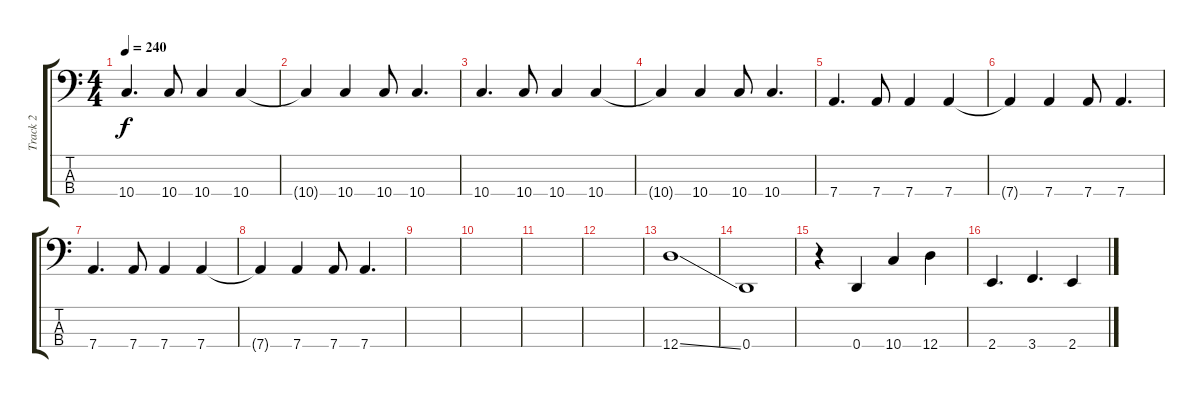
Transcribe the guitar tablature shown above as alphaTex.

\track ("Track 2" "Track 2") {instrument electricbasspick}
\staff {score tabs}
\tuning (G2 D2 A1 D1) {hide}
\ts (4 4)
\tempo 240
\clef f4
\ks c
10.4.4{d dy f} 10.4.8 10.4.4 10.4.4 |
10.4{t}.4 10.4.4 10.4.8 10.4.4{d} |
10.4.4{d} 10.4.8 10.4.4 10.4.4 |
10.4{t}.4 10.4.4 10.4.8 10.4.4{d} |
7.4.4{d} 7.4.8 7.4.4 7.4.4 |
7.4{t}.4 7.4.4 7.4.8 7.4.4{d} |
7.4.4{d} 7.4.8 7.4.4 7.4.4 |
7.4{t}.4 7.4.4 7.4.8 7.4.4{d} |
|
|
|
|
12.4{ss}.1 |
0.4.1 |
r.4 0.4.4 10.4.4 12.4.4 |
2.4.4{d} 3.4.4{d} 2.4.4
